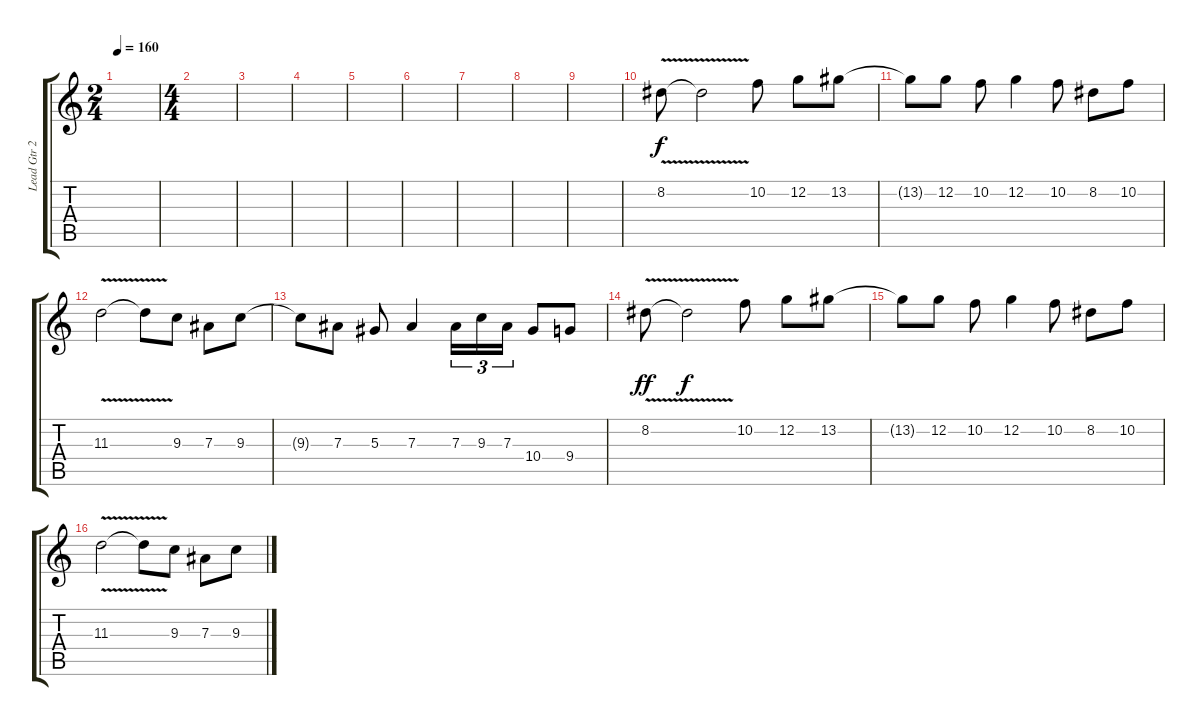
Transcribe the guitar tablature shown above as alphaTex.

\track ("Lead Gtr 2" "Lead Gtr 2") {instrument distortionguitar}
\staff {score tabs}
\tuning (C4 G3 Eb3 Bb2 F2 C2) {hide}
\ts (2 4)
\tempo 160
\clef g2
\ks c
|
\ts (4 4)
|
|
|
|
|
|
|
|
8.2{v}.8 8.2{t}.2{dy f} 10.2.8 12.2.8 13.2.8 |
13.2{t}.8 12.2.8 10.2.8 12.2.4 10.2.8 8.2.8 10.2.8 |
11.3{v}.2 11.3{t}.8 9.3.8 7.3.8 9.3.8 |
9.3{t}.8 7.3.8 5.3.8 7.3.4 7.3.16{tu (3 2)} 9.3.16{tu (3 2)} 7.3.16{tu (3 2)} 10.4.8 9.4.8 |
8.2{v}.8{dy ff} 8.2{t}.2{dy f} 10.2.8 12.2.8 13.2.8 |
13.2{t}.8 12.2.8 10.2.8 12.2.4 10.2.8 8.2.8 10.2.8 |
11.3{v}.2 11.3{t}.8 9.3.8 7.3.8 9.3.8
